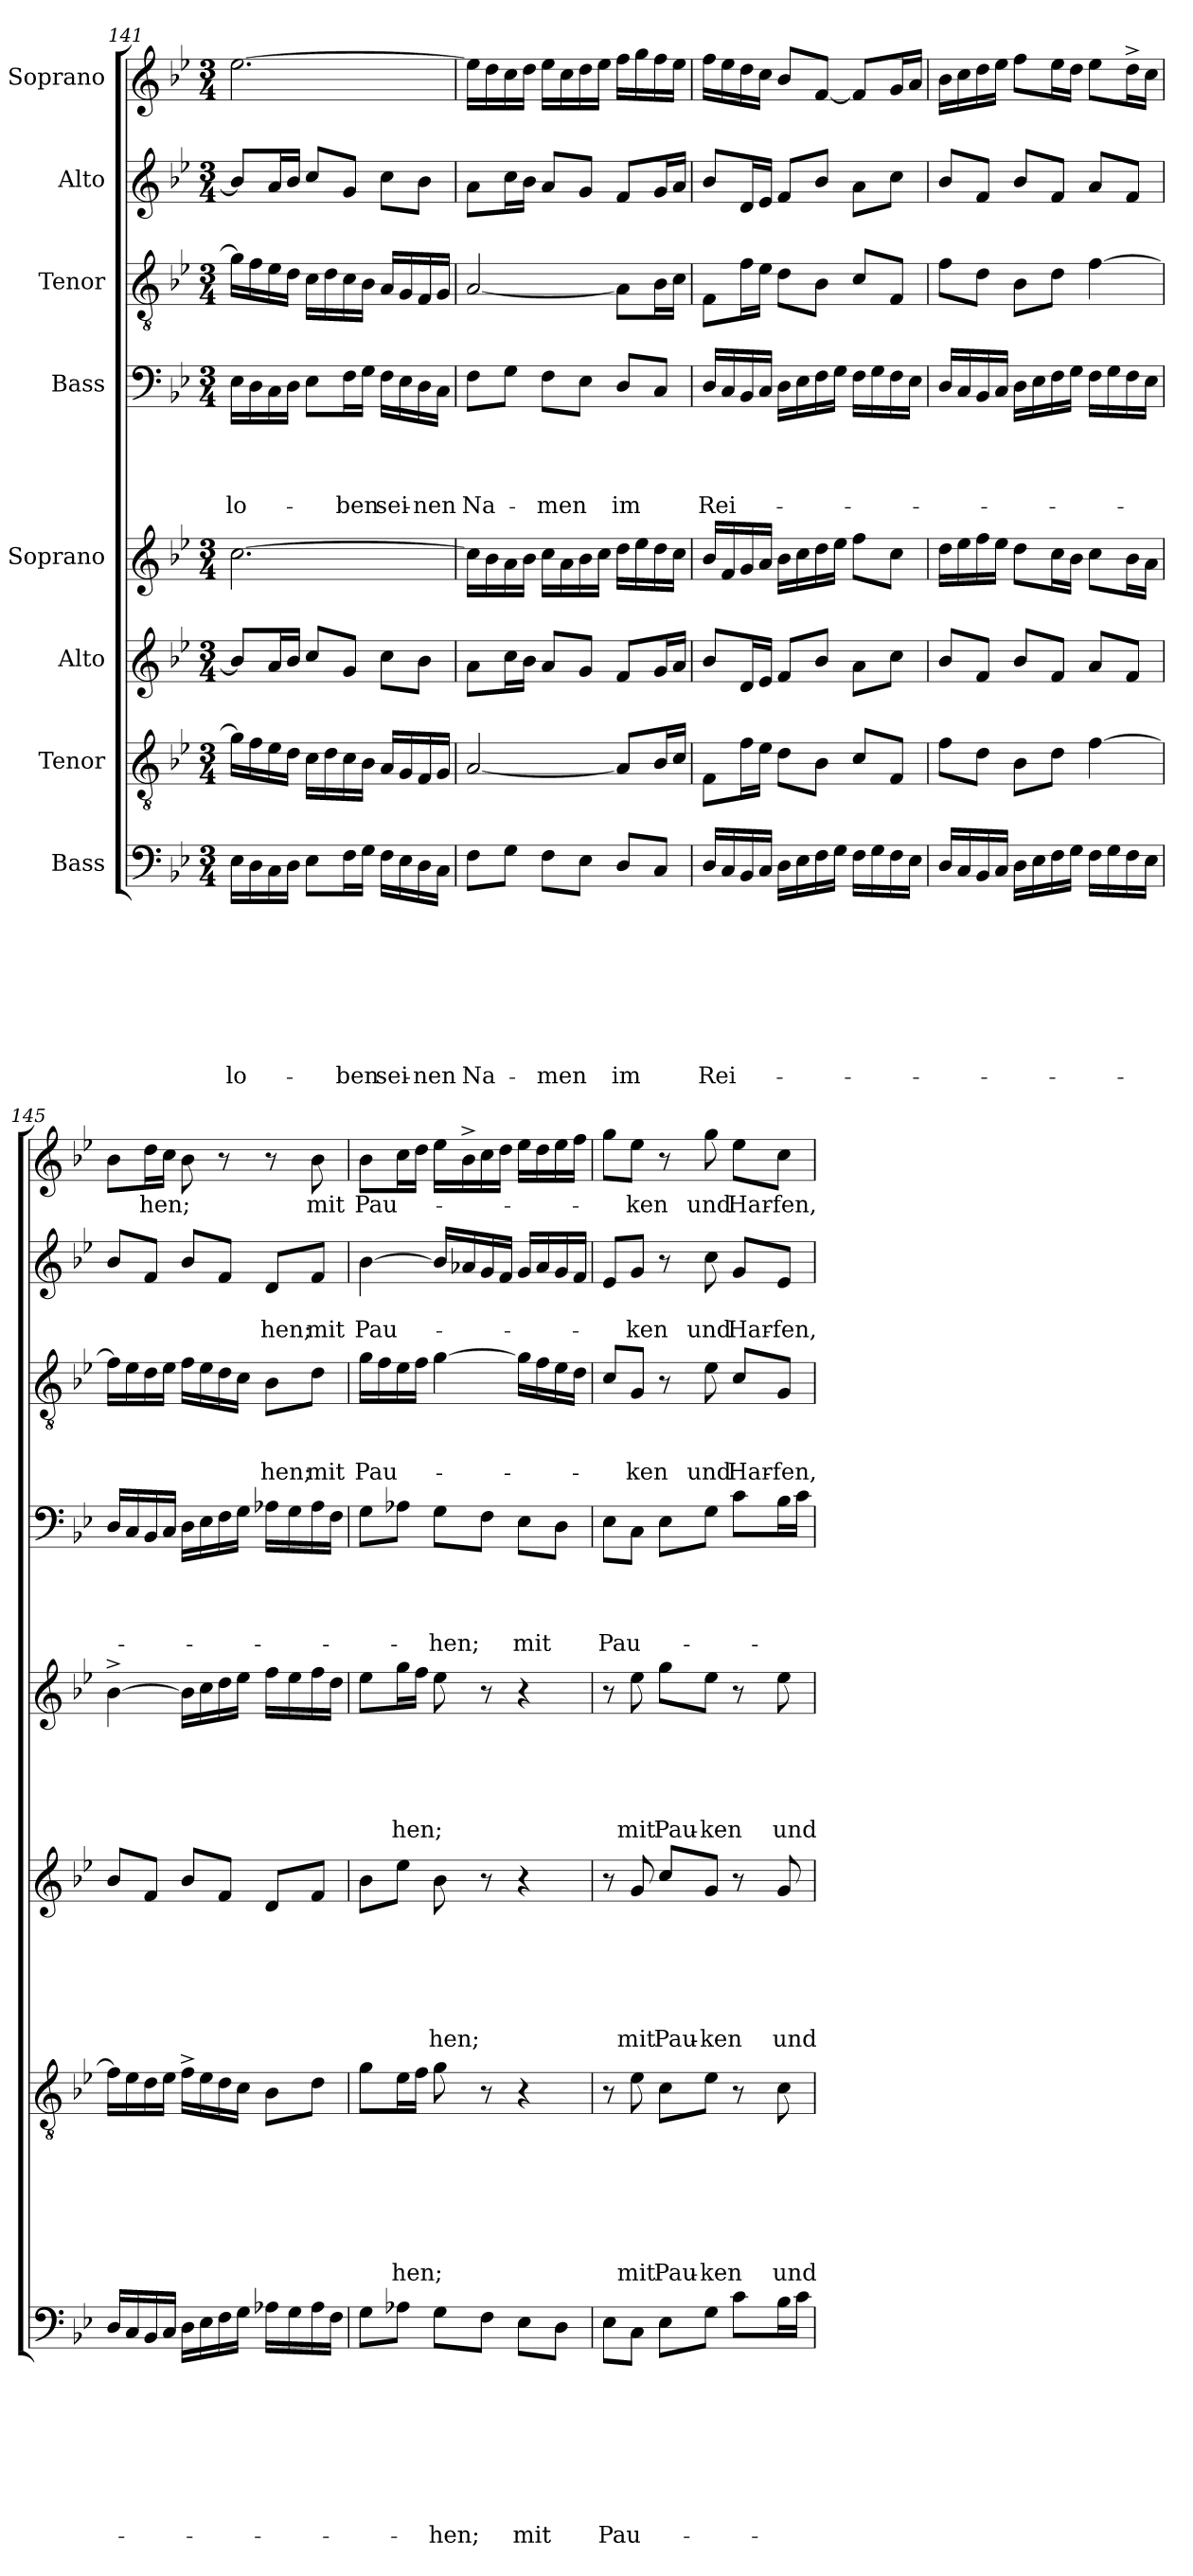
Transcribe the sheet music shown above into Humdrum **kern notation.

**kern	**text	**text	**text	**text	**text	**text	**text	**text	**kern	**text	**text	**text	**text	**text	**text	**text	**kern	**text	**text	**text	**text	**text	**text	**kern	**text	**text	**text	**text	**text	**kern	**text	**text	**text	**text	**kern	**text	**text	**text	**kern	**text	**text	**kern	**text
*part8	*part8	*part8	*part8	*part8	*part8	*part8	*part8	*part8	*part7	*part7	*part7	*part7	*part7	*part7	*part7	*part7	*part6	*part6	*part6	*part6	*part6	*part6	*part6	*part5	*part5	*part5	*part5	*part5	*part5	*part4	*part4	*part4	*part4	*part4	*part3	*part3	*part3	*part3	*part2	*part2	*part2	*part1	*part1
*staff8	*staff8	*staff8	*staff8	*staff8	*staff8	*staff8	*staff8	*staff8	*staff7	*staff7	*staff7	*staff7	*staff7	*staff7	*staff7	*staff7	*staff6	*staff6	*staff6	*staff6	*staff6	*staff6	*staff6	*staff5	*staff5	*staff5	*staff5	*staff5	*staff5	*staff4	*staff4	*staff4	*staff4	*staff4	*staff3	*staff3	*staff3	*staff3	*staff2	*staff2	*staff2	*staff1	*staff1
*I"Bass	*	*	*	*	*	*	*	*	*I"Tenor	*	*	*	*	*	*	*	*I"Alto	*	*	*	*	*	*	*I"Soprano	*	*	*	*	*	*I"Bass	*	*	*	*	*I"Tenor	*	*	*	*I"Alto	*	*	*I"Soprano	*
!!LO:LB:g=z
*clefF4	*	*	*	*	*	*	*	*	*clefGv2	*	*	*	*	*	*	*	*clefG2	*	*	*	*	*	*	*clefG2	*	*	*	*	*	*clefF4	*	*	*	*	*clefGv2	*	*	*	*clefG2	*	*	*clefG2	*
*k[b-e-]	*	*	*	*	*	*	*	*	*k[b-e-]	*	*	*	*	*	*	*	*k[b-e-]	*	*	*	*	*	*	*k[b-e-]	*	*	*	*	*	*k[b-e-]	*	*	*	*	*k[b-e-]	*	*	*	*k[b-e-]	*	*	*k[b-e-]	*
*B-:	*	*	*	*	*	*	*	*	*B-:	*	*	*	*	*	*	*	*B-:	*	*	*	*	*	*	*B-:	*	*	*	*	*	*B-:	*	*	*	*	*B-:	*	*	*	*B-:	*	*	*B-:	*
*M3/4	*	*	*	*	*	*	*	*	*M3/4	*	*	*	*	*	*	*	*M3/4	*	*	*	*	*	*	*M3/4	*	*	*	*	*	*M3/4	*	*	*	*	*M3/4	*	*	*	*M3/4	*	*	*M3/4	*
=141	=141	=141	=141	=141	=141	=141	=141	=141	=141	=141	=141	=141	=141	=141	=141	=141	=141	=141	=141	=141	=141	=141	=141	=141	=141	=141	=141	=141	=141	=141	=141	=141	=141	=141	=141	=141	=141	=141	=141	=141	=141	=141	=141
!	!	!	!	!	!	!	!	!LO:LY:b	!	!	!	!	!	!	!	!	!	!	!	!	!	!	!	!	!	!	!	!	!	!	!	!	!	!LO:LY:b	!	!	!	!	!	!	!	!	!
16E-\LL	.	.	.	.	.	.	.	lo-	16g\LL]	.	.	.	.	.	.	.	8b-/L]	.	.	.	.	.	.	[>2.cc\	.	.	.	.	.	16E-\LL	.	.	.	lo-	16g\LL]	.	.	.	8b-/L]	.	.	[>2.ee-\	.
16D\	.	.	.	.	.	.	.	.	16f\	.	.	.	.	.	.	.	.	.	.	.	.	.	.	.	.	.	.	.	.	16D\	.	.	.	.	16f\	.	.	.	.	.	.	.	.
16C\	.	.	.	.	.	.	.	.	16e-\	.	.	.	.	.	.	.	16a/L	.	.	.	.	.	.	.	.	.	.	.	.	16C\	.	.	.	.	16e-\	.	.	.	16a/L	.	.	.	.
16D\JJ	.	.	.	.	.	.	.	.	16d\JJ	.	.	.	.	.	.	.	16b-/JJ	.	.	.	.	.	.	.	.	.	.	.	.	16D\JJ	.	.	.	.	16d\JJ	.	.	.	16b-/JJ	.	.	.	.
8E-\L	.	.	.	.	.	.	.	.	16c\LL	.	.	.	.	.	.	.	8cc/L	.	.	.	.	.	.	.	.	.	.	.	.	8E-\L	.	.	.	.	16c\LL	.	.	.	8cc/L	.	.	.	.
.	.	.	.	.	.	.	.	.	16d\	.	.	.	.	.	.	.	.	.	.	.	.	.	.	.	.	.	.	.	.	.	.	.	.	.	16d\	.	.	.	.	.	.	.	.
!	!	!	!	!	!	!	!	!LO:LY:b	!	!	!	!	!	!	!	!	!	!	!	!	!	!	!	!	!	!	!	!	!	!	!	!	!	!LO:LY:b	!	!	!	!	!	!	!	!	!
16F\L	.	.	.	.	.	.	.	-ben	16c\	.	.	.	.	.	.	.	8g/J	.	.	.	.	.	.	.	.	.	.	.	.	16F\L	.	.	.	-ben	16c\	.	.	.	8g/J	.	.	.	.
16G\JJ	.	.	.	.	.	.	.	.	16B-\JJ	.	.	.	.	.	.	.	.	.	.	.	.	.	.	.	.	.	.	.	.	16G\JJ	.	.	.	.	16B-\JJ	.	.	.	.	.	.	.	.
!	!	!	!	!	!	!	!	!LO:LY:b	!	!	!	!	!	!	!	!	!	!	!	!	!	!	!	!	!	!	!	!	!	!	!	!	!	!LO:LY:b	!	!	!	!	!	!	!	!	!
16F\LL	.	.	.	.	.	.	.	sei-	16A/LL	.	.	.	.	.	.	.	8cc\L	.	.	.	.	.	.	.	.	.	.	.	.	16F\LL	.	.	.	sei-	16A/LL	.	.	.	8cc\L	.	.	.	.
16E-\	.	.	.	.	.	.	.	.	16G/	.	.	.	.	.	.	.	.	.	.	.	.	.	.	.	.	.	.	.	.	16E-\	.	.	.	.	16G/	.	.	.	.	.	.	.	.
!	!	!	!	!	!	!	!	!LO:LY:b	!	!	!	!	!	!	!	!	!	!	!	!	!	!	!	!	!	!	!	!	!	!	!	!	!	!LO:LY:b	!	!	!	!	!	!	!	!	!
16D\	.	.	.	.	.	.	.	-nen	16F/	.	.	.	.	.	.	.	8b-\J	.	.	.	.	.	.	.	.	.	.	.	.	16D\	.	.	.	-nen	16F/	.	.	.	8b-\J	.	.	.	.
16C\JJ	.	.	.	.	.	.	.	.	16G/JJ	.	.	.	.	.	.	.	.	.	.	.	.	.	.	.	.	.	.	.	.	16C\JJ	.	.	.	.	16G/JJ	.	.	.	.	.	.	.	.
=142	=142	=142	=142	=142	=142	=142	=142	=142	=142	=142	=142	=142	=142	=142	=142	=142	=142	=142	=142	=142	=142	=142	=142	=142	=142	=142	=142	=142	=142	=142	=142	=142	=142	=142	=142	=142	=142	=142	=142	=142	=142	=142	=142
!	!	!	!	!	!	!	!	!LO:LY:b	!	!	!	!	!	!	!	!	!	!	!	!	!	!	!	!	!	!	!	!	!	!	!	!	!	!LO:LY:b	!	!	!	!	!	!	!	!	!
8F\L	.	.	.	.	.	.	.	Na-	[<2A/	.	.	.	.	.	.	.	8a\L	.	.	.	.	.	.	16cc\LL]	.	.	.	.	.	8F\L	.	.	.	Na-	[<2A/	.	.	.	8a\L	.	.	16ee-\LL]	.
.	.	.	.	.	.	.	.	.	.	.	.	.	.	.	.	.	.	.	.	.	.	.	.	16b-\	.	.	.	.	.	.	.	.	.	.	.	.	.	.	.	.	.	16dd\	.
8G\J	.	.	.	.	.	.	.	.	.	.	.	.	.	.	.	.	16cc\L	.	.	.	.	.	.	16a\	.	.	.	.	.	8G\J	.	.	.	.	.	.	.	.	16cc\L	.	.	16cc\	.
.	.	.	.	.	.	.	.	.	.	.	.	.	.	.	.	.	16b-\JJ	.	.	.	.	.	.	16b-\JJ	.	.	.	.	.	.	.	.	.	.	.	.	.	.	16b-\JJ	.	.	16dd\JJ	.
!	!	!	!	!	!	!	!	!LO:LY:b	!	!	!	!	!	!	!	!	!	!	!	!	!	!	!	!	!	!	!	!	!	!	!	!	!	!LO:LY:b	!	!	!	!	!	!	!	!	!
8F\L	.	.	.	.	.	.	.	-men	.	.	.	.	.	.	.	.	8a/L	.	.	.	.	.	.	16cc\LL	.	.	.	.	.	8F\L	.	.	.	-men	.	.	.	.	8a/L	.	.	16ee-\LL	.
.	.	.	.	.	.	.	.	.	.	.	.	.	.	.	.	.	.	.	.	.	.	.	.	16a\	.	.	.	.	.	.	.	.	.	.	.	.	.	.	.	.	.	16cc\	.
8E-\J	.	.	.	.	.	.	.	.	.	.	.	.	.	.	.	.	8g/J	.	.	.	.	.	.	16b-\	.	.	.	.	.	8E-\J	.	.	.	.	.	.	.	.	8g/J	.	.	16dd\	.
.	.	.	.	.	.	.	.	.	.	.	.	.	.	.	.	.	.	.	.	.	.	.	.	16cc\JJ	.	.	.	.	.	.	.	.	.	.	.	.	.	.	.	.	.	16ee-\JJ	.
!	!	!	!	!	!	!	!	!LO:LY:b	!	!	!	!	!	!	!	!	!	!	!	!	!	!	!	!	!	!	!	!	!	!	!	!	!	!LO:LY:b	!	!	!	!	!	!	!	!	!
8D/L	.	.	.	.	.	.	.	im	8A/L]	.	.	.	.	.	.	.	8f/L	.	.	.	.	.	.	16dd\LL	.	.	.	.	.	8D/L	.	.	.	im	8A\L]	.	.	.	8f/L	.	.	16ff\LL	.
.	.	.	.	.	.	.	.	.	.	.	.	.	.	.	.	.	.	.	.	.	.	.	.	16ee-\	.	.	.	.	.	.	.	.	.	.	.	.	.	.	.	.	.	16gg\	.
8C/J	.	.	.	.	.	.	.	.	16B-/L	.	.	.	.	.	.	.	16g/L	.	.	.	.	.	.	16dd\	.	.	.	.	.	8C/J	.	.	.	.	16B-\L	.	.	.	16g/L	.	.	16ff\	.
.	.	.	.	.	.	.	.	.	16c/JJ	.	.	.	.	.	.	.	16a/JJ	.	.	.	.	.	.	16cc\JJ	.	.	.	.	.	.	.	.	.	.	16c\JJ	.	.	.	16a/JJ	.	.	16ee-\JJ	.
=143	=143	=143	=143	=143	=143	=143	=143	=143	=143	=143	=143	=143	=143	=143	=143	=143	=143	=143	=143	=143	=143	=143	=143	=143	=143	=143	=143	=143	=143	=143	=143	=143	=143	=143	=143	=143	=143	=143	=143	=143	=143	=143	=143
!	!	!	!	!	!	!	!	!LO:LY:b	!	!	!	!	!	!	!	!	!	!	!	!	!	!	!	!	!	!	!	!	!	!	!	!	!	!LO:LY:b	!	!	!	!	!	!	!	!	!
16D/LL	.	.	.	.	.	.	.	Rei-	8F\L	.	.	.	.	.	.	.	8b-/L	.	.	.	.	.	.	16b-/LL	.	.	.	.	.	16D/LL	.	.	.	Rei-	8F\L	.	.	.	8b-/L	.	.	16ff\LL	.
16C/	.	.	.	.	.	.	.	.	.	.	.	.	.	.	.	.	.	.	.	.	.	.	.	16f/	.	.	.	.	.	16C/	.	.	.	.	.	.	.	.	.	.	.	16ee-\	.
16BB-/	.	.	.	.	.	.	.	.	16f\L	.	.	.	.	.	.	.	16d/L	.	.	.	.	.	.	16g/	.	.	.	.	.	16BB-/	.	.	.	.	16f\L	.	.	.	16d/L	.	.	16dd\	.
16C/JJ	.	.	.	.	.	.	.	.	16e-\JJ	.	.	.	.	.	.	.	16e-/JJ	.	.	.	.	.	.	16a/JJ	.	.	.	.	.	16C/JJ	.	.	.	.	16e-\JJ	.	.	.	16e-/JJ	.	.	16cc\JJ	.
16D\LL	.	.	.	.	.	.	.	.	8d\L	.	.	.	.	.	.	.	8f/L	.	.	.	.	.	.	16b-\LL	.	.	.	.	.	16D\LL	.	.	.	.	8d\L	.	.	.	8f/L	.	.	8b-/L	.
16E-\	.	.	.	.	.	.	.	.	.	.	.	.	.	.	.	.	.	.	.	.	.	.	.	16cc\	.	.	.	.	.	16E-\	.	.	.	.	.	.	.	.	.	.	.	.	.
16F\	.	.	.	.	.	.	.	.	8B-\J	.	.	.	.	.	.	.	8b-/J	.	.	.	.	.	.	16dd\	.	.	.	.	.	16F\	.	.	.	.	8B-\J	.	.	.	8b-/J	.	.	[<8f/J	.
16G\JJ	.	.	.	.	.	.	.	.	.	.	.	.	.	.	.	.	.	.	.	.	.	.	.	16ee-\JJ	.	.	.	.	.	16G\JJ	.	.	.	.	.	.	.	.	.	.	.	.	.
16F\LL	.	.	.	.	.	.	.	.	8c/L	.	.	.	.	.	.	.	8a\L	.	.	.	.	.	.	8ff\L	.	.	.	.	.	16F\LL	.	.	.	.	8c/L	.	.	.	8a\L	.	.	8f/L]	.
16G\	.	.	.	.	.	.	.	.	.	.	.	.	.	.	.	.	.	.	.	.	.	.	.	.	.	.	.	.	.	16G\	.	.	.	.	.	.	.	.	.	.	.	.	.
16F\	.	.	.	.	.	.	.	.	8F/J	.	.	.	.	.	.	.	8cc\J	.	.	.	.	.	.	8cc\J	.	.	.	.	.	16F\	.	.	.	.	8F/J	.	.	.	8cc\J	.	.	16g/L	.
16E-\JJ	.	.	.	.	.	.	.	.	.	.	.	.	.	.	.	.	.	.	.	.	.	.	.	.	.	.	.	.	.	16E-\JJ	.	.	.	.	.	.	.	.	.	.	.	16a/JJ	.
=144	=144	=144	=144	=144	=144	=144	=144	=144	=144	=144	=144	=144	=144	=144	=144	=144	=144	=144	=144	=144	=144	=144	=144	=144	=144	=144	=144	=144	=144	=144	=144	=144	=144	=144	=144	=144	=144	=144	=144	=144	=144	=144	=144
16D/LL	.	.	.	.	.	.	.	.	8f\L	.	.	.	.	.	.	.	8b-/L	.	.	.	.	.	.	16dd\LL	.	.	.	.	.	16D/LL	.	.	.	.	8f\L	.	.	.	8b-/L	.	.	16b-\LL	.
16C/	.	.	.	.	.	.	.	.	.	.	.	.	.	.	.	.	.	.	.	.	.	.	.	16ee-\	.	.	.	.	.	16C/	.	.	.	.	.	.	.	.	.	.	.	16cc\	.
16BB-/	.	.	.	.	.	.	.	.	8d\J	.	.	.	.	.	.	.	8f/J	.	.	.	.	.	.	16ff\	.	.	.	.	.	16BB-/	.	.	.	.	8d\J	.	.	.	8f/J	.	.	16dd\	.
16C/JJ	.	.	.	.	.	.	.	.	.	.	.	.	.	.	.	.	.	.	.	.	.	.	.	16ee-\JJ	.	.	.	.	.	16C/JJ	.	.	.	.	.	.	.	.	.	.	.	16ee-\JJ	.
16D\LL	.	.	.	.	.	.	.	.	8B-\L	.	.	.	.	.	.	.	8b-/L	.	.	.	.	.	.	8dd\L	.	.	.	.	.	16D\LL	.	.	.	.	8B-\L	.	.	.	8b-/L	.	.	8ff\L	.
16E-\	.	.	.	.	.	.	.	.	.	.	.	.	.	.	.	.	.	.	.	.	.	.	.	.	.	.	.	.	.	16E-\	.	.	.	.	.	.	.	.	.	.	.	.	.
16F\	.	.	.	.	.	.	.	.	8d\J	.	.	.	.	.	.	.	8f/J	.	.	.	.	.	.	16cc\L	.	.	.	.	.	16F\	.	.	.	.	8d\J	.	.	.	8f/J	.	.	16ee-\L	.
16G\JJ	.	.	.	.	.	.	.	.	.	.	.	.	.	.	.	.	.	.	.	.	.	.	.	16b-\JJ	.	.	.	.	.	16G\JJ	.	.	.	.	.	.	.	.	.	.	.	16dd\JJ	.
16F\LL	.	.	.	.	.	.	.	.	[>4f\	.	.	.	.	.	.	.	8a/L	.	.	.	.	.	.	8cc\L	.	.	.	.	.	16F\LL	.	.	.	.	[>4f\	.	.	.	8a/L	.	.	8ee-\L	.
16G\	.	.	.	.	.	.	.	.	.	.	.	.	.	.	.	.	.	.	.	.	.	.	.	.	.	.	.	.	.	16G\	.	.	.	.	.	.	.	.	.	.	.	.	.
16F\	.	.	.	.	.	.	.	.	.	.	.	.	.	.	.	.	8f/J	.	.	.	.	.	.	16b-\L	.	.	.	.	.	16F\	.	.	.	.	.	.	.	.	8f/J	.	.	16dd^>\L	.
16E-\JJ	.	.	.	.	.	.	.	.	.	.	.	.	.	.	.	.	.	.	.	.	.	.	.	16a\JJ	.	.	.	.	.	16E-\JJ	.	.	.	.	.	.	.	.	.	.	.	16cc\JJ	.
=145	=145	=145	=145	=145	=145	=145	=145	=145	=145	=145	=145	=145	=145	=145	=145	=145	=145	=145	=145	=145	=145	=145	=145	=145	=145	=145	=145	=145	=145	=145	=145	=145	=145	=145	=145	=145	=145	=145	=145	=145	=145	=145	=145
16D/LL	.	.	.	.	.	.	.	.	16f\LL]	.	.	.	.	.	.	.	8b-/L	.	.	.	.	.	.	[>4b-^>\	.	.	.	.	.	16D/LL	.	.	.	.	16f\LL]	.	.	.	8b-/L	.	.	8b-\L	.
16C/	.	.	.	.	.	.	.	.	16e-\	.	.	.	.	.	.	.	.	.	.	.	.	.	.	.	.	.	.	.	.	16C/	.	.	.	.	16e-\	.	.	.	.	.	.	.	.
!	!	!	!	!	!	!	!	!	!	!	!	!	!	!	!	!	!	!	!	!	!	!	!	!	!	!	!	!	!	!	!	!	!	!	!	!	!	!	!	!	!	!	!LO:LY:b
16BB-/	.	.	.	.	.	.	.	.	16d\	.	.	.	.	.	.	.	8f/J	.	.	.	.	.	.	.	.	.	.	.	.	16BB-/	.	.	.	.	16d\	.	.	.	8f/J	.	.	16dd\L	-hen;
16C/JJ	.	.	.	.	.	.	.	.	16e-\JJ	.	.	.	.	.	.	.	.	.	.	.	.	.	.	.	.	.	.	.	.	16C/JJ	.	.	.	.	16e-\JJ	.	.	.	.	.	.	16cc\JJ	.
16D\LL	.	.	.	.	.	.	.	.	16f^>\LL	.	.	.	.	.	.	.	8b-/L	.	.	.	.	.	.	16b-\LL]	.	.	.	.	.	16D\LL	.	.	.	.	16f\LL	.	.	.	8b-/L	.	.	8b-\	.
16E-\	.	.	.	.	.	.	.	.	16e-\	.	.	.	.	.	.	.	.	.	.	.	.	.	.	16cc\	.	.	.	.	.	16E-\	.	.	.	.	16e-\	.	.	.	.	.	.	.	.
16F\	.	.	.	.	.	.	.	.	16d\	.	.	.	.	.	.	.	8f/J	.	.	.	.	.	.	16dd\	.	.	.	.	.	16F\	.	.	.	.	16d\	.	.	.	8f/J	.	.	8r	.
16G\JJ	.	.	.	.	.	.	.	.	16c\JJ	.	.	.	.	.	.	.	.	.	.	.	.	.	.	16ee-\JJ	.	.	.	.	.	16G\JJ	.	.	.	.	16c\JJ	.	.	.	.	.	.	.	.
!	!	!	!	!	!	!	!	!	!	!	!	!	!	!	!	!	!	!	!	!	!	!	!	!	!	!	!	!	!	!	!	!	!	!	!	!	!	!LO:LY:b	!	!	!LO:LY:b	!	!
16A-X\LL	.	.	.	.	.	.	.	.	8B-\L	.	.	.	.	.	.	.	8d/L	.	.	.	.	.	.	16ff\LL	.	.	.	.	.	16A-X\LL	.	.	.	.	8B-\L	.	.	-hen;	8d/L	.	-hen;	8r	.
16G\	.	.	.	.	.	.	.	.	.	.	.	.	.	.	.	.	.	.	.	.	.	.	.	16ee-\	.	.	.	.	.	16G\	.	.	.	.	.	.	.	.	.	.	.	.	.
!	!	!	!	!	!	!	!	!	!	!	!	!	!	!	!	!	!	!	!	!	!	!	!	!	!	!	!	!	!	!	!	!	!	!	!	!	!	!LO:LY:b	!	!	!LO:LY:b	!	!LO:LY:b
16A-\	.	.	.	.	.	.	.	.	8d\J	.	.	.	.	.	.	.	8f/J	.	.	.	.	.	.	16ff\	.	.	.	.	.	16A-\	.	.	.	.	8d\J	.	.	mit	8f/J	.	mit	8b-\	mit
16F\JJ	.	.	.	.	.	.	.	.	.	.	.	.	.	.	.	.	.	.	.	.	.	.	.	16dd\JJ	.	.	.	.	.	16F\JJ	.	.	.	.	.	.	.	.	.	.	.	.	.
!!LO:PB:g=z
=146	=146	=146	=146	=146	=146	=146	=146	=146	=146	=146	=146	=146	=146	=146	=146	=146	=146	=146	=146	=146	=146	=146	=146	=146	=146	=146	=146	=146	=146	=146	=146	=146	=146	=146	=146	=146	=146	=146	=146	=146	=146	=146	=146
!	!	!	!	!	!	!	!	!	!	!	!	!	!	!	!	!	!	!	!	!	!	!	!	!	!	!	!	!	!	!	!	!	!	!	!	!	!	!LO:LY:b	!	!	!LO:LY:b	!	!LO:LY:b
8G\L	.	.	.	.	.	.	.	.	8g\L	.	.	.	.	.	.	.	8b-\L	.	.	.	.	.	.	8ee-\L	.	.	.	.	.	8G\L	.	.	.	.	16g\LL	.	.	Pau-	[>4b-\	.	Pau-	8b-\L	Pau-
.	.	.	.	.	.	.	.	.	.	.	.	.	.	.	.	.	.	.	.	.	.	.	.	.	.	.	.	.	.	.	.	.	.	.	16f\	.	.	.	.	.	.	.	.
!	!	!	!	!	!	!	!	!	!	!	!	!	!	!	!	!LO:LY:b	!	!	!	!	!	!	!	!	!	!	!	!	!LO:LY:b	!	!	!	!	!	!	!	!	!	!	!	!	!	!
8A-X\J	.	.	.	.	.	.	.	.	16e-\L	.	.	.	.	.	.	-hen;	8ee-\J	.	.	.	.	.	.	16gg\L	.	.	.	.	-hen;	8A-X\J	.	.	.	.	16e-\	.	.	.	.	.	.	16cc\L	.
.	.	.	.	.	.	.	.	.	16f\JJ	.	.	.	.	.	.	.	.	.	.	.	.	.	.	16ff\JJ	.	.	.	.	.	.	.	.	.	.	16f\JJ	.	.	.	.	.	.	16dd\JJ	.
!	!	!	!	!	!	!	!	!LO:LY:b	!	!	!	!	!	!	!	!	!	!	!	!	!	!	!LO:LY:b	!	!	!	!	!	!	!	!	!	!	!LO:LY:b	!	!	!	!	!	!	!	!	!
8G\L	.	.	.	.	.	.	.	-hen;	8g\	.	.	.	.	.	.	.	8b-\	.	.	.	.	.	-hen;	8ee-\	.	.	.	.	.	8G\L	.	.	.	-hen;	[>4g\	.	.	.	16b-/LL]	.	.	16ee-\LL	.
.	.	.	.	.	.	.	.	.	.	.	.	.	.	.	.	.	.	.	.	.	.	.	.	.	.	.	.	.	.	.	.	.	.	.	.	.	.	.	16a-X/	.	.	16b-^>\	.
8F\J	.	.	.	.	.	.	.	.	8r	.	.	.	.	.	.	.	8r	.	.	.	.	.	.	8r	.	.	.	.	.	8F\J	.	.	.	.	.	.	.	.	16g/	.	.	16cc\	.
.	.	.	.	.	.	.	.	.	.	.	.	.	.	.	.	.	.	.	.	.	.	.	.	.	.	.	.	.	.	.	.	.	.	.	.	.	.	.	16f/JJ	.	.	16dd\JJ	.
!	!	!	!	!	!	!	!	!LO:LY:b	!	!	!	!	!	!	!	!	!	!	!	!	!	!	!	!	!	!	!	!	!	!	!	!	!	!LO:LY:b	!	!	!	!	!	!	!	!	!
8E-\L	.	.	.	.	.	.	.	mit	4r	.	.	.	.	.	.	.	4r	.	.	.	.	.	.	4r	.	.	.	.	.	8E-\L	.	.	.	mit	16g\LL]	.	.	.	16g/LL	.	.	16ee-\LL	.
.	.	.	.	.	.	.	.	.	.	.	.	.	.	.	.	.	.	.	.	.	.	.	.	.	.	.	.	.	.	.	.	.	.	.	16f\	.	.	.	16a-/	.	.	16dd\	.
8D\J	.	.	.	.	.	.	.	.	.	.	.	.	.	.	.	.	.	.	.	.	.	.	.	.	.	.	.	.	.	8D\J	.	.	.	.	16e-\	.	.	.	16g/	.	.	16ee-\	.
.	.	.	.	.	.	.	.	.	.	.	.	.	.	.	.	.	.	.	.	.	.	.	.	.	.	.	.	.	.	.	.	.	.	.	16d\JJ	.	.	.	16f/JJ	.	.	16ff\JJ	.
=147	=147	=147	=147	=147	=147	=147	=147	=147	=147	=147	=147	=147	=147	=147	=147	=147	=147	=147	=147	=147	=147	=147	=147	=147	=147	=147	=147	=147	=147	=147	=147	=147	=147	=147	=147	=147	=147	=147	=147	=147	=147	=147	=147
!	!	!	!	!	!	!	!	!LO:LY:b	!	!	!	!	!	!	!	!	!	!	!	!	!	!	!	!	!	!	!	!	!	!	!	!	!	!LO:LY:b	!	!	!	!	!	!	!	!	!
8E-\L	.	.	.	.	.	.	.	Pau-	8r	.	.	.	.	.	.	.	8r	.	.	.	.	.	.	8r	.	.	.	.	.	8E-\L	.	.	.	Pau-	8c/L	.	.	.	8e-/L	.	.	8gg\L	.
!	!	!	!	!	!	!	!	!	!	!	!	!	!	!	!	!LO:LY:b	!	!	!	!	!	!	!LO:LY:b	!	!	!	!	!	!LO:LY:b	!	!	!	!	!	!	!	!	!LO:LY:b	!	!	!LO:LY:b	!	!LO:LY:b
8C\J	.	.	.	.	.	.	.	.	8e-\	.	.	.	.	.	.	mit	8g/	.	.	.	.	.	mit	8ee-\	.	.	.	.	mit	8C\J	.	.	.	.	8G/J	.	.	-ken	8g/J	.	-ken	8ee-\J	-ken
!	!	!	!	!	!	!	!	!	!	!	!	!	!	!	!	!LO:LY:b	!	!	!	!	!	!	!LO:LY:b	!	!	!	!	!	!LO:LY:b	!	!	!	!	!	!	!	!	!	!	!	!	!	!
8E-\L	.	.	.	.	.	.	.	.	8c\L	.	.	.	.	.	.	Pau-	8cc/L	.	.	.	.	.	Pau-	8gg\L	.	.	.	.	Pau-	8E-\L	.	.	.	.	8r	.	.	.	8r	.	.	8r	.
!	!	!	!	!	!	!	!	!	!	!	!	!	!	!	!	!LO:LY:b:rj	!	!	!	!	!	!	!LO:LY:b:rj	!	!	!	!	!	!LO:LY:b:rj	!	!	!	!	!	!	!	!	!LO:LY:b	!	!	!LO:LY:b	!	!LO:LY:b
8G\J	.	.	.	.	.	.	.	.	8e-\J	.	.	.	.	.	.	-ken	8g/J	.	.	.	.	.	-ken	8ee-\J	.	.	.	.	-ken	8G\J	.	.	.	.	8e-\	.	.	und	8cc\	.	und	8gg\	und
!	!	!	!	!	!	!	!	!	!	!	!	!	!	!	!	!	!	!	!	!	!	!	!	!	!	!	!	!	!	!	!	!	!	!	!	!	!	!LO:LY:b	!	!	!LO:LY:b	!	!LO:LY:b
8c\L	.	.	.	.	.	.	.	.	8r	.	.	.	.	.	.	.	8r	.	.	.	.	.	.	8r	.	.	.	.	.	8c\L	.	.	.	.	8c/L	.	.	Har-	8g/L	.	Har-	8ee-\L	Har-
!	!	!	!	!	!	!	!	!	!	!	!	!	!	!	!	!LO:LY:b	!	!	!	!	!	!	!LO:LY:b	!	!	!	!	!	!LO:LY:b	!	!	!	!	!	!	!	!	!LO:LY:b	!	!	!LO:LY:b	!	!LO:LY:b
16B-\L	.	.	.	.	.	.	.	.	8c\	.	.	.	.	.	.	und	8g/	.	.	.	.	.	und	8ee-\	.	.	.	.	und	16B-\L	.	.	.	.	8G/J	.	.	-fen,	8e-/J	.	-fen,	8cc\J	-fen,
16c\JJ	.	.	.	.	.	.	.	.	.	.	.	.	.	.	.	.	.	.	.	.	.	.	.	.	.	.	.	.	.	16c\JJ	.	.	.	.	.	.	.	.	.	.	.	.	.
=	=	=	=	=	=	=	=	=	=	=	=	=	=	=	=	=	=	=	=	=	=	=	=	=	=	=	=	=	=	=	=	=	=	=	=	=	=	=	=	=	=	=	=
*-	*-	*-	*-	*-	*-	*-	*-	*-	*-	*-	*-	*-	*-	*-	*-	*-	*-	*-	*-	*-	*-	*-	*-	*-	*-	*-	*-	*-	*-	*-	*-	*-	*-	*-	*-	*-	*-	*-	*-	*-	*-	*-	*-
